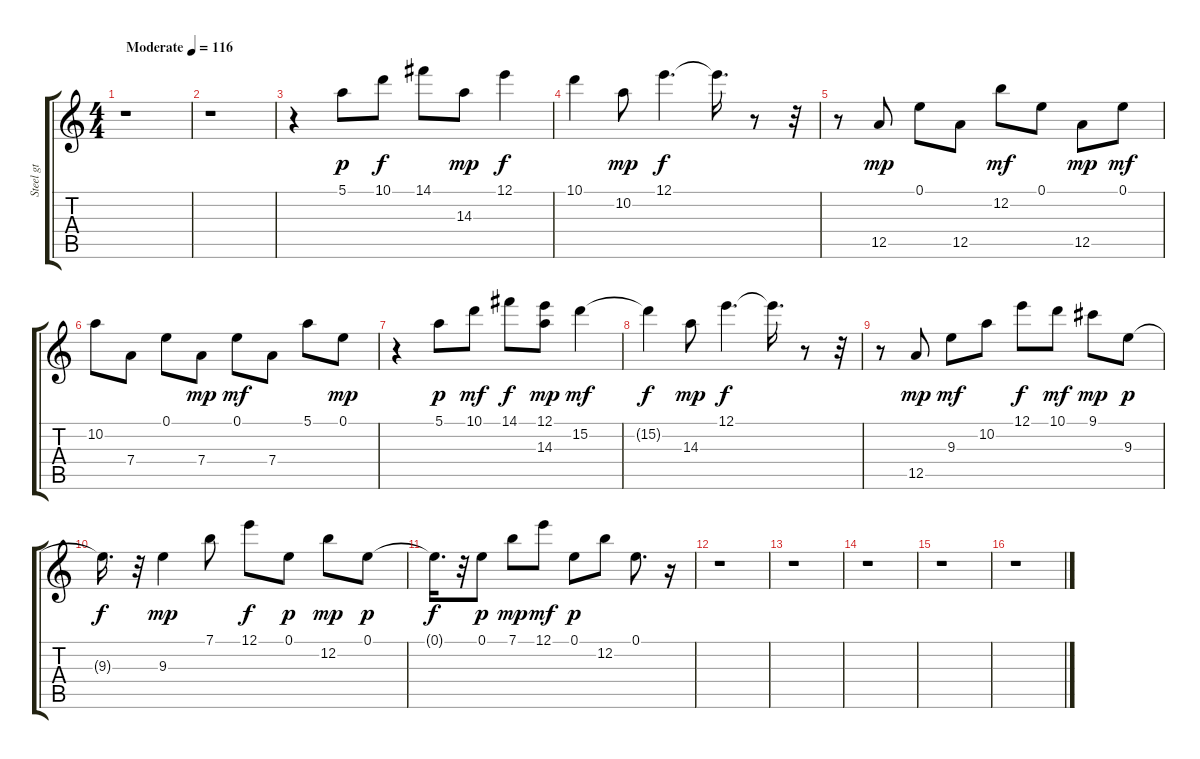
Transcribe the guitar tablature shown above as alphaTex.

\track ("Steel gt" "Steel gt") {instrument acousticguitarsteel}
\staff {score tabs}
\tuning (E4 B3 G3 D3 A2 E2) {hide}
\ts (4 4)
\tempo (116 "Moderate")
\clef g2
\ks c
r.1{dy p instrument acousticguitarsteel} |
r.1 |
r.4 5.1.8 10.1.8{dy f} 14.1.8 14.3.8{dy mp} 12.1.4{dy f} |
10.1.4 10.2.8{dy mp} 12.1.4{d dy f} 12.1{t}.16{d} r.8 r.32 |
r.8 12.5.8{dy mp} 0.1.8 12.5.8 12.2.8{dy mf} 0.1.8 12.5.8{dy mp} 0.1.8{dy mf} |
10.2.8 7.4.8 0.1.8 7.4.8{dy mp} 0.1.8{dy mf} 7.4.8 5.1.8 0.1.8{dy mp} |
r.4 5.1.8{dy p} 10.1.8{dy mf} 14.1.8{dy f} (12.1 14.3).8{dy mp} 15.2.4{dy mf} |
15.2{t}.4{dy f} 14.3.8{dy mp} 12.1.4{d dy f} 12.1{t}.16{d} r.8 r.32 |
r.8 12.5.8{dy mp} 9.3.8{dy mf} 10.2.8 12.1.8{dy f} 10.1.8{dy mf} 9.1.8{dy mp} 9.3.8{dy p} |
9.3{t}.16{d dy f} r.32 9.3.4{dy mp} 7.1.8 12.1.8{dy f} 0.1.8{dy p} 12.2.8{dy mp} 0.1.8{dy p} |
0.1{t}.16{d dy f} r.32 0.1.8{dy p} 7.1.8{dy mp} 12.1.8{dy mf} 0.1.8{dy p} 12.2.8 0.1.8{d} r.16 |
r.1 |
r.1 |
r.1 |
r.1 |
r.1
